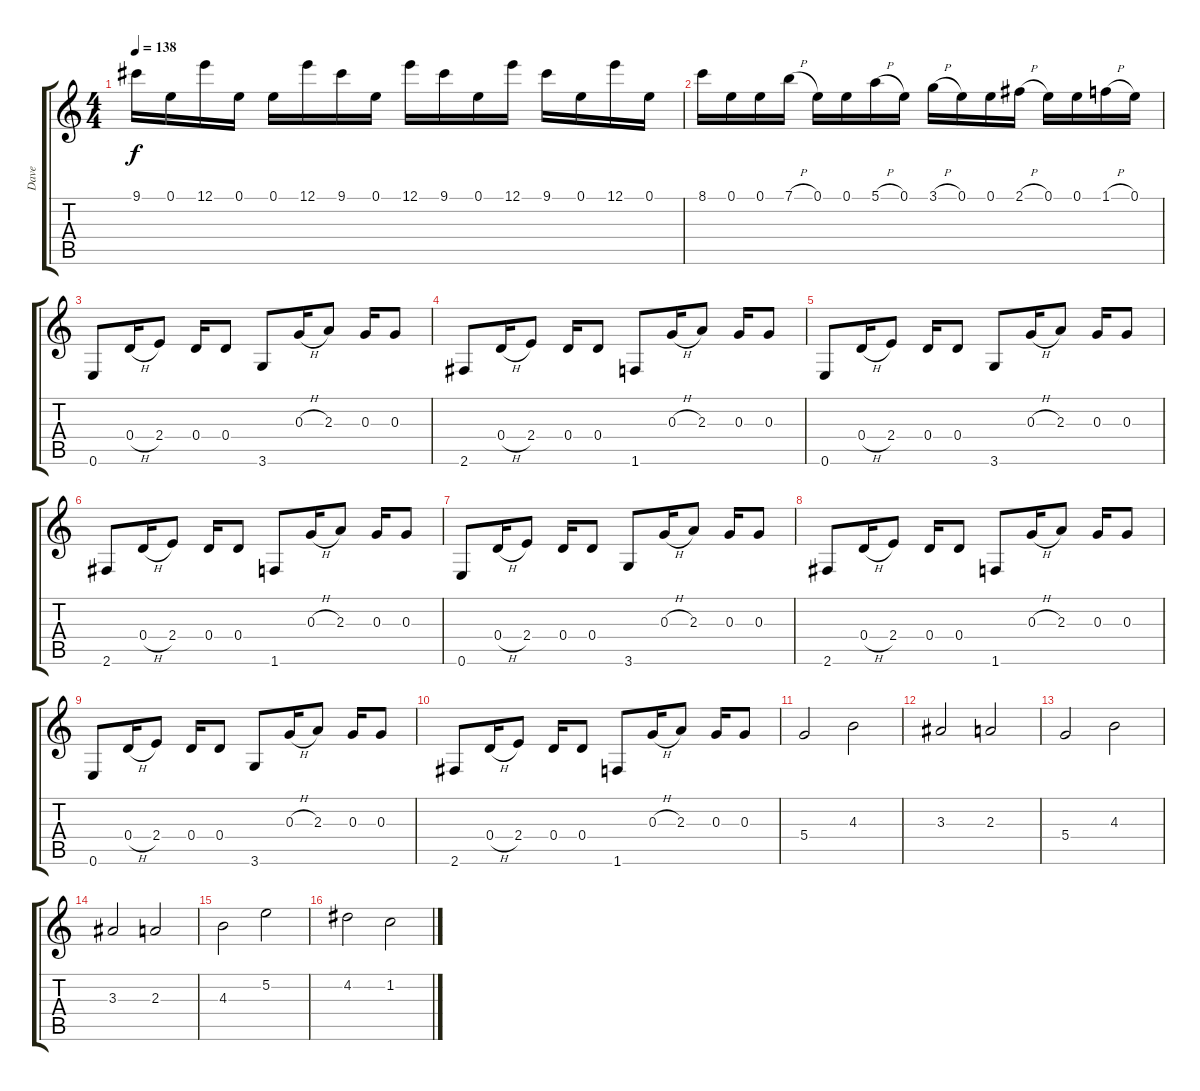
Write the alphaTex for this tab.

\track ("Dave" "Dave") {instrument distortionguitar}
\staff {score tabs}
\tuning (E4 B3 G3 D3 A2 E2) {hide}
\ts (4 4)
\tempo 138
\clef g2
\ks c
9.1.16{dy f} 0.1.16 12.1.16 0.1.16 0.1.16 12.1.16 9.1.16 0.1.16 12.1.16 9.1.16 0.1.16 12.1.16 9.1.16 0.1.16 12.1.16 0.1.16 |
8.1.16 0.1.16 0.1.16 7.1{h}.16 0.1.16 0.1.16 5.1{h}.16 0.1.16 3.1{h}.16 0.1.16 0.1.16 2.1{h}.16 0.1.16 0.1.16 1.1{h}.16 0.1.16 |
0.6.8 0.4{h}.16 2.4.8 0.4.16 0.4.8 3.6.8 0.3{h}.16 2.3.8 0.3.16 0.3.8 |
2.6.8 0.4{h}.16 2.4.8 0.4.16 0.4.8 1.6.8 0.3{h}.16 2.3.8 0.3.16 0.3.8 |
0.6.8 0.4{h}.16 2.4.8 0.4.16 0.4.8 3.6.8 0.3{h}.16 2.3.8 0.3.16 0.3.8 |
2.6.8 0.4{h}.16 2.4.8 0.4.16 0.4.8 1.6.8 0.3{h}.16 2.3.8 0.3.16 0.3.8 |
0.6.8 0.4{h}.16 2.4.8 0.4.16 0.4.8 3.6.8 0.3{h}.16 2.3.8 0.3.16 0.3.8 |
2.6.8 0.4{h}.16 2.4.8 0.4.16 0.4.8 1.6.8 0.3{h}.16 2.3.8 0.3.16 0.3.8 |
0.6.8 0.4{h}.16 2.4.8 0.4.16 0.4.8 3.6.8 0.3{h}.16 2.3.8 0.3.16 0.3.8 |
2.6.8 0.4{h}.16 2.4.8 0.4.16 0.4.8 1.6.8 0.3{h}.16 2.3.8 0.3.16 0.3.8 |
5.4.2 4.3.2 |
3.3.2 2.3.2 |
5.4.2 4.3.2 |
3.3.2 2.3.2 |
4.3.2 5.2.2 |
4.2.2 1.2.2
